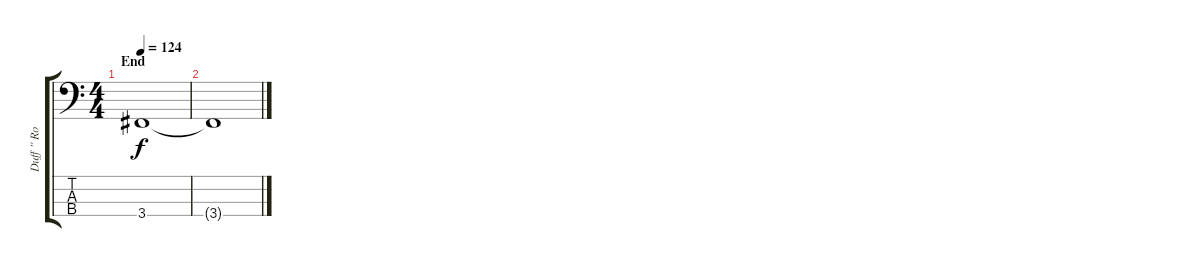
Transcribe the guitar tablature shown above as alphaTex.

\track ("Duff '' Rose '' Mckangan" "Duff '' Ro") {instrument electricbasspick}
\staff {score tabs}
\tuning (Gb2 Db2 Ab1 Eb1) {hide}
\ts (4 4)
\section ("" "End")
\tempo 124
\clef f4
\ks c
3.4.1{dy f} |
3.4{t}.1
